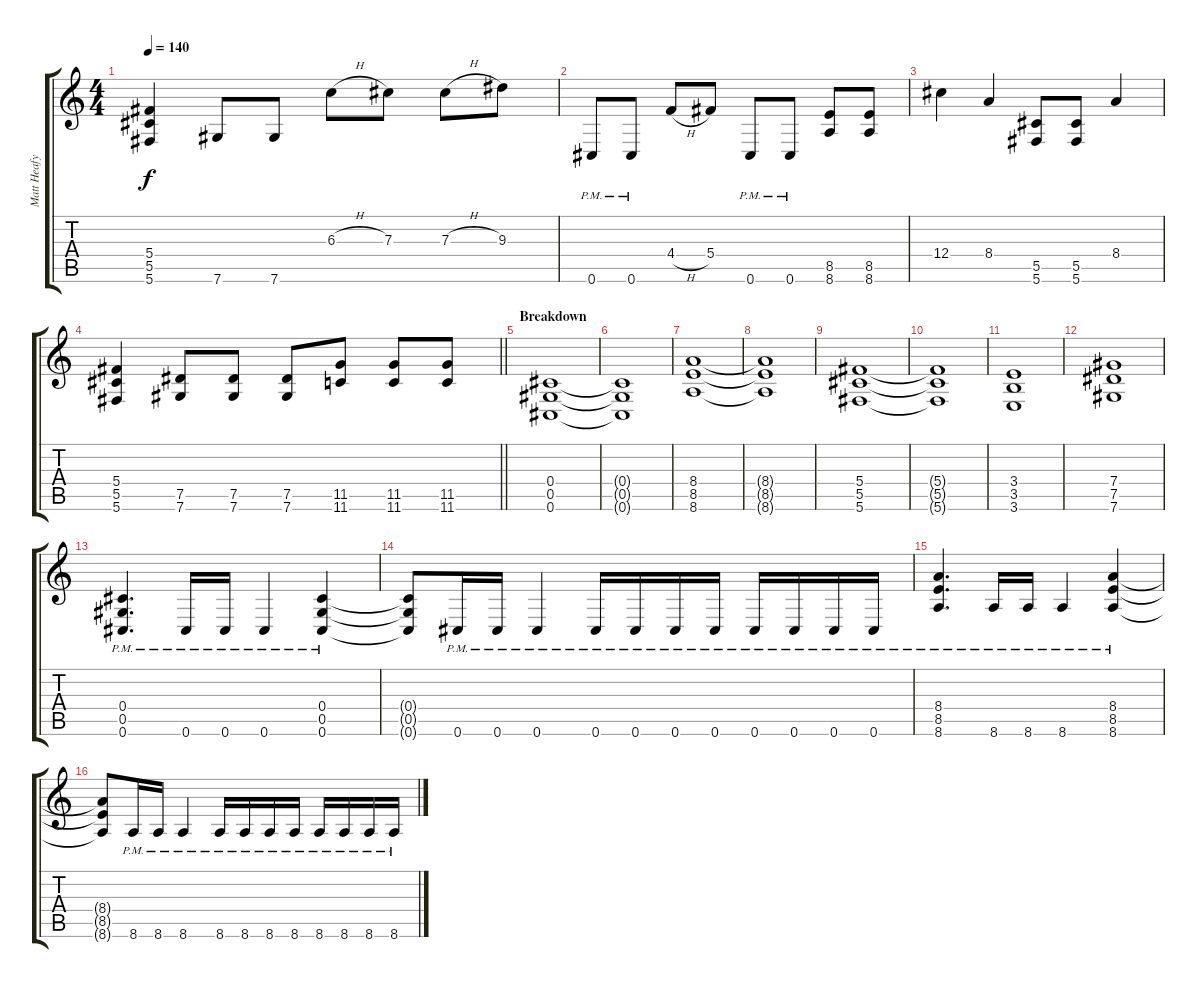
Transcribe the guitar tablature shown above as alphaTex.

\track ("Matt Heafy" "Matt Heafy") {instrument distortionguitar}
\staff {score tabs}
\tuning (Eb4 Bb3 Gb3 Db3 Ab2 Db2) {hide}
\ts (4 4)
\tempo 140
\clef g2
\ks c
(5.4 5.5 5.6).4{dy f} 7.6.8 7.6.8 6.3{h}.8 7.3.8 7.3{h}.8 9.3.8 |
0.6{pm}.8 0.6{pm}.8 4.4{h}.8 5.4.8 0.6{pm}.8 0.6{pm}.8 (8.5 8.6).8 (8.5 8.6).8 |
12.4.4 8.4.4 (5.5 5.6).8 (5.5 5.6).8 8.4.4 |
\barLineRight lightlight
(5.4 5.5 5.6).4 (7.5 7.6).8 (7.5 7.6).8 (7.5 7.6).8 (11.5 11.6).8 (11.5 11.6).8 (11.5 11.6).8 |
\section ("" "Breakdown")
(0.4 0.5 0.6).1 |
(0.4{t} 0.5{t} 0.6{t}).1 |
(8.4 8.5 8.6).1 |
(8.4{t} 8.5{t} 8.6{t}).1 |
(5.4 5.5 5.6).1 |
(5.4{t} 5.5{t} 5.6{t}).1 |
(3.4 3.5 3.6).1 |
(7.4 7.5 7.6).1 |
(0.4{pm} 0.5{pm} 0.6{pm}).4{d} 0.6{pm}.16 0.6{pm}.16 0.6{pm}.4 (0.4{pm} 0.5{pm} 0.6{pm}).4 |
(0.4{t} 0.5{t} 0.6{t}).8 0.6{pm}.16 0.6{pm}.16 0.6{pm}.4 0.6{pm}.16 0.6{pm}.16 0.6{pm}.16 0.6{pm}.16 0.6{pm}.16 0.6{pm}.16 0.6{pm}.16 0.6{pm}.16 |
(8.4{pm} 8.5{pm} 8.6{pm}).4{d} 8.6{pm}.16 8.6{pm}.16 8.6{pm}.4 (8.4{pm} 8.5{pm} 8.6{pm}).4 |
(8.4{t} 8.5{t} 8.6{t}).8 8.6{pm}.16 8.6{pm}.16 8.6{pm}.4 8.6{pm}.16 8.6{pm}.16 8.6{pm}.16 8.6{pm}.16 8.6{pm}.16 8.6{pm}.16 8.6{pm}.16 8.6{pm}.16
